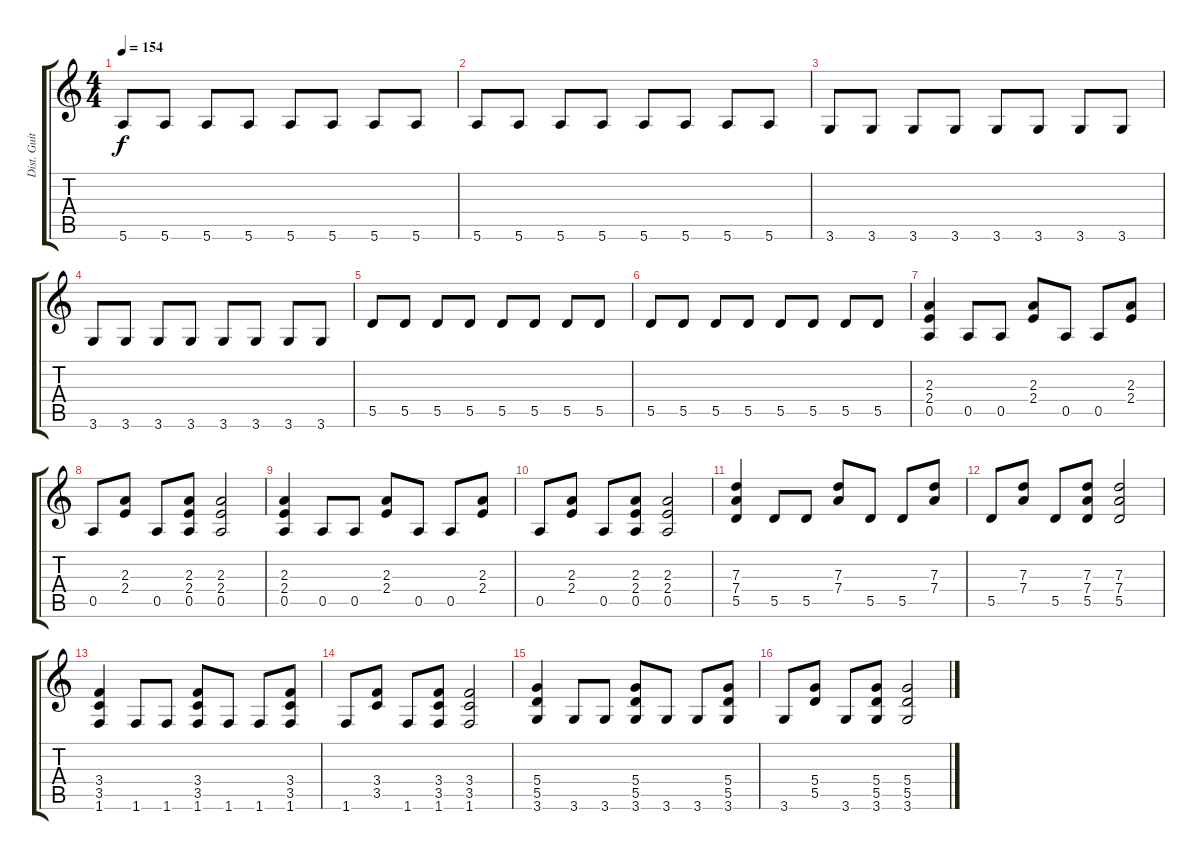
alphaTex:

\track ("Dist. Guitar 1" "Dist. Guit") {instrument distortionguitar}
\staff {score tabs}
\tuning (E4 B3 G3 D3 A2 E2) {hide}
\ts (4 4)
\tempo 154
\clef g2
\ks c
5.6.8{dy f} 5.6.8 5.6.8 5.6.8 5.6.8 5.6.8 5.6.8 5.6.8 |
5.6.8 5.6.8 5.6.8 5.6.8 5.6.8 5.6.8 5.6.8 5.6.8 |
3.6.8 3.6.8 3.6.8 3.6.8 3.6.8 3.6.8 3.6.8 3.6.8 |
3.6.8 3.6.8 3.6.8 3.6.8 3.6.8 3.6.8 3.6.8 3.6.8 |
5.5.8 5.5.8 5.5.8 5.5.8 5.5.8 5.5.8 5.5.8 5.5.8 |
5.5.8 5.5.8 5.5.8 5.5.8 5.5.8 5.5.8 5.5.8 5.5.8 |
(2.3 2.4 0.5).4 0.5.8 0.5.8 (2.3 2.4).8 0.5.8 0.5.8 (2.3 2.4).8 |
0.5.8 (2.3 2.4).8 0.5.8 (2.3 2.4 0.5).8 (2.3 2.4 0.5).2 |
(2.3 2.4 0.5).4 0.5.8 0.5.8 (2.3 2.4).8 0.5.8 0.5.8 (2.3 2.4).8 |
0.5.8 (2.3 2.4).8 0.5.8 (2.3 2.4 0.5).8 (2.3 2.4 0.5).2 |
(7.3 7.4 5.5).4 5.5.8 5.5.8 (7.3 7.4).8 5.5.8 5.5.8 (7.3 7.4).8 |
5.5.8 (7.3 7.4).8 5.5.8 (7.3 7.4 5.5).8 (7.3 7.4 5.5).2 |
(3.4 3.5 1.6).4 1.6.8 1.6.8 (3.4 3.5 1.6).8 1.6.8 1.6.8 (3.4 3.5 1.6).8 |
1.6.8 (3.4 3.5).8 1.6.8 (3.4 3.5 1.6).8 (3.4 3.5 1.6).2 |
(5.4 5.5 3.6).4 3.6.8 3.6.8 (5.4 5.5 3.6).8 3.6.8 3.6.8 (5.4 5.5 3.6).8 |
3.6.8 (5.4 5.5).8 3.6.8 (5.4 5.5 3.6).8 (5.4 5.5 3.6).2
